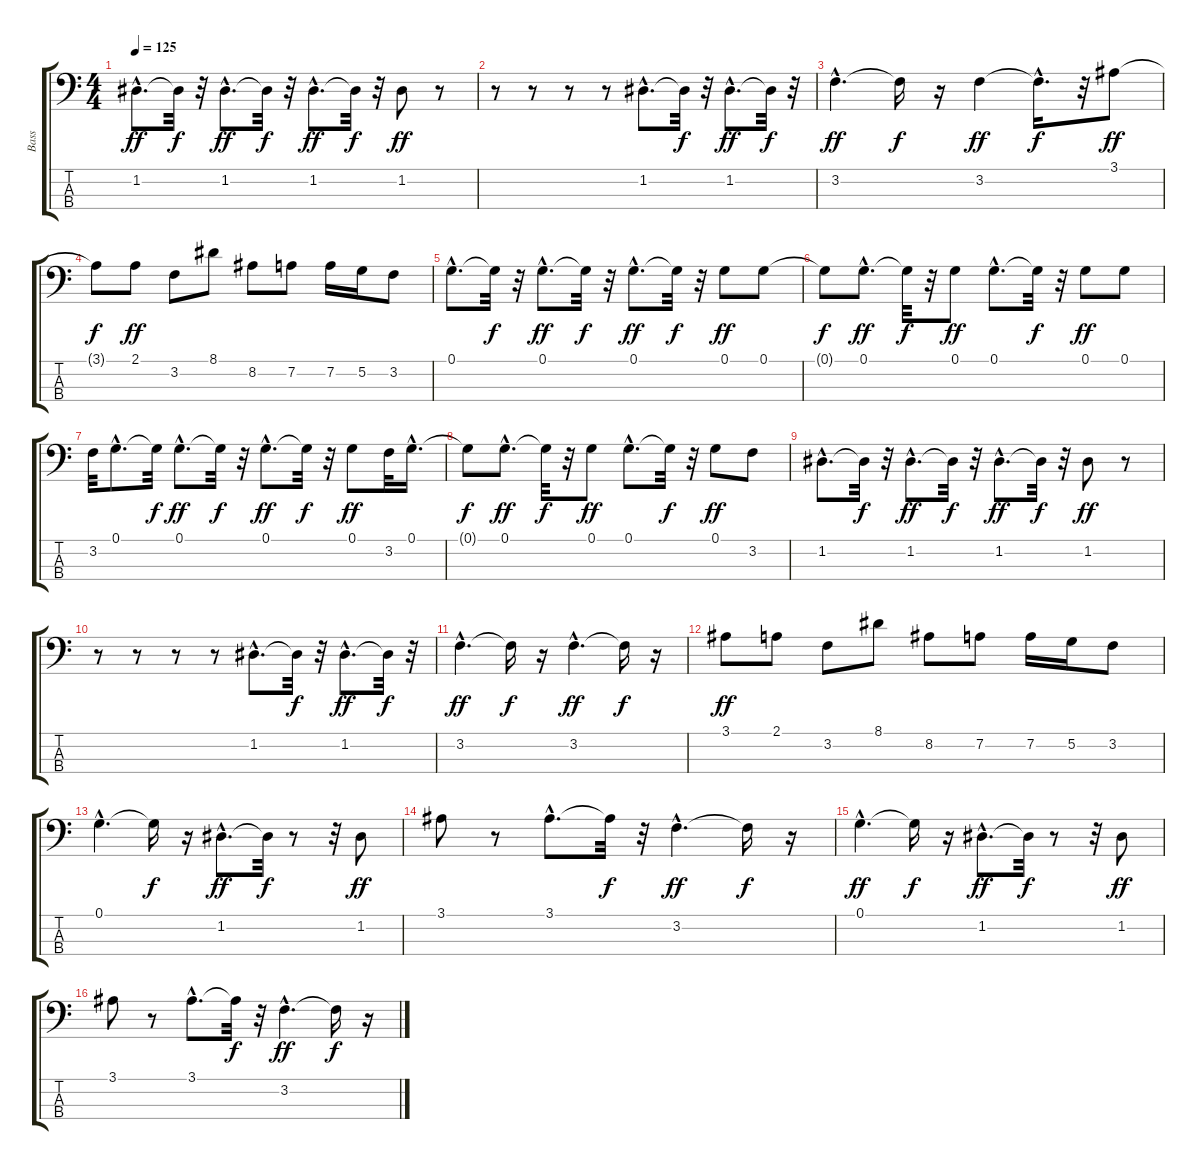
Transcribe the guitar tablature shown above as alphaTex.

\track ("Bass" "Bass") {instrument electricbassfinger}
\staff {score tabs}
\tuning (G2 D2 A1 E1) {hide}
\ts (4 4)
\tempo 125
\clef f4
\ks c
1.2{hac}.8{d dy ff} 1.2{t}.32{dy f} r.32 1.2{hac}.8{d dy ff} 1.2{t}.32{dy f} r.32 1.2{hac}.8{d dy ff} 1.2{t}.32{dy f} r.32 1.2.8{dy ff} r.8 |
r.8 r.8 r.8 r.8 1.2{hac}.8{d} 1.2{t}.32{dy f} r.32 1.2{hac}.8{d dy ff} 1.2{t}.32{dy f} r.32 |
3.2{hac}.4{d dy ff} 3.2{t}.16{dy f} r.16 3.2.4{dy ff} 3.2{hac t}.16{d dy f} r.32 3.1.8{dy ff} |
3.1{t}.8{dy f} 2.1.8{dy ff} 3.2.8 8.1.8 8.2.8 7.2.8 7.2.16 5.2.16 3.2.8 |
0.1{hac}.8{d} 0.1{t}.32{dy f} r.32 0.1{hac}.8{d dy ff} 0.1{t}.32{dy f} r.32 0.1{hac}.8{d dy ff} 0.1{t}.32{dy f} r.32 0.1.8{dy ff} 0.1.8 |
0.1{t}.8{dy f} 0.1{hac}.8{d dy ff} 0.1{t}.32{dy f} r.32 0.1.8{dy ff} 0.1{hac}.8{d} 0.1{t}.32{dy f} r.32 0.1.8{dy ff} 0.1.8 |
3.2.32 0.1{hac}.8{d} 0.1{t}.32{dy f} 0.1{hac}.8{d dy ff} 0.1{t}.32{dy f} r.32 0.1{hac}.8{d dy ff} 0.1{t}.32{dy f} r.32 0.1.8{dy ff} 3.2.32 0.1{hac}.16{d} |
0.1{t}.8{dy f} 0.1{hac}.8{d dy ff} 0.1{t}.32{dy f} r.32 0.1.8{dy ff} 0.1{hac}.8{d} 0.1{t}.32{dy f} r.32 0.1.8{dy ff} 3.2.8 |
1.2{hac}.8{d} 1.2{t}.32{dy f} r.32 1.2{hac}.8{d dy ff} 1.2{t}.32{dy f} r.32 1.2{hac}.8{d dy ff} 1.2{t}.32{dy f} r.32 1.2.8{dy ff} r.8 |
r.8 r.8 r.8 r.8 1.2{hac}.8{d} 1.2{t}.32{dy f} r.32 1.2{hac}.8{d dy ff} 1.2{t}.32{dy f} r.32 |
3.2{hac}.4{d dy ff} 3.2{t}.16{dy f} r.16 3.2{hac}.4{d dy ff} 3.2{t}.16{dy f} r.16 |
3.1.8{dy ff} 2.1.8 3.2.8 8.1.8 8.2.8 7.2.8 7.2.16 5.2.16 3.2.8 |
0.1{hac}.4{d} 0.1{t}.16{dy f} r.16 1.2{hac}.8{d dy ff} 1.2{t}.32{dy f} r.8 r.32 1.2.8{dy ff} |
3.1.8 r.8 3.1{hac}.8{d} 3.1{t}.32{dy f} r.32 3.2{hac}.4{d dy ff} 3.2{t}.16{dy f} r.16 |
0.1{hac}.4{d dy ff} 0.1{t}.16{dy f} r.16 1.2{hac}.8{d dy ff} 1.2{t}.32{dy f} r.8 r.32 1.2.8{dy ff} |
3.1.8 r.8 3.1{hac}.8{d} 3.1{t}.32{dy f} r.32 3.2{hac}.4{d dy ff} 3.2{t}.16{dy f} r.16
